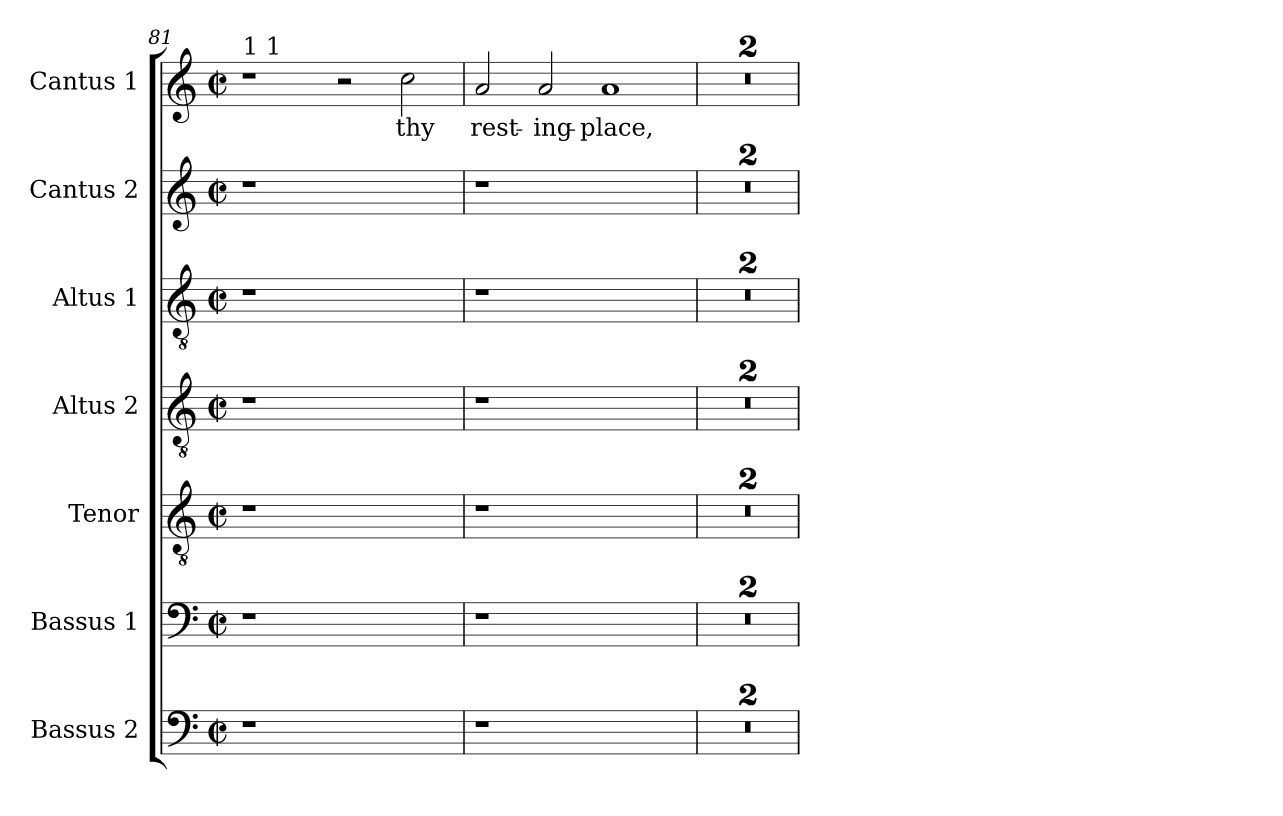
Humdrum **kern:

**kern	**kern	**kern	**kern	**kern	**kern	**kern	**text
*part7	*part6	*part5	*part4	*part3	*part2	*part1	*part1
*staff7	*staff6	*staff5	*staff4	*staff3	*staff2	*staff1	*staff1
*I"Bassus 2	*I"Bassus 1	*I"Tenor	*I"Altus 2	*I"Altus 1	*I"Cantus 2	*I"Cantus 1	*
*	*	*I'Tenor	*I'Altus 2	*I'Altus 1	*	*	*
!!LO:LB:g=z
*clefF4	*clefF4	*clefGv2	*clefGv2	*clefGv2	*clefG2	*clefG2	*
*k[]	*k[]	*k[]	*k[]	*k[]	*k[]	*k[]	*
*C:	*C:	*C:	*C:	*C:	*C:	*C:	*
*M2/2	*M2/2	*M2/2	*M2/2	*M2/2	*M2/2	*M2/2	*
*met(c|)	*met(c|)	*met(c|)	*met(c|)	*met(c|)	*met(c|)	*met(c|)	*
=81	=81	=81	=81	=81	=81	=81	=81
!	!	!	!	!	!	!LO:TX:a:t=1 1	!
1r	1r	1r	1r	1r	1r	1r	.
1ryy	1ryy	1ryy	1ryy	1ryy	1ryy	2r	.
!	!	!	!	!	!	!	!LO:LY:b
.	.	.	.	.	.	2cc\	thy
=82	=82	=82	=82	=82	=82	=82	=82
!	!	!	!	!	!	!	!LO:LY:b
1r	1r	1r	1r	1r	1r	2a/	rest-
!	!	!	!	!	!	!	!LO:LY:b
.	.	.	.	.	.	2a/	-ing-
!	!	!	!	!	!	!	!LO:LY:b:rj
1ryy	1ryy	1ryy	1ryy	1ryy	1ryy	1a	-place,
=83	=83	=83	=83	=83	=83	=83	=83
1r	1r	1r	1r	1r	1r	1r	.
=84	=84	=84	=84	=84	=84	=84	=84
1r	1r	1r	1r	1r	1r	1r	.
=	=	=	=	=	=	=	=
*-	*-	*-	*-	*-	*-	*-	*-
